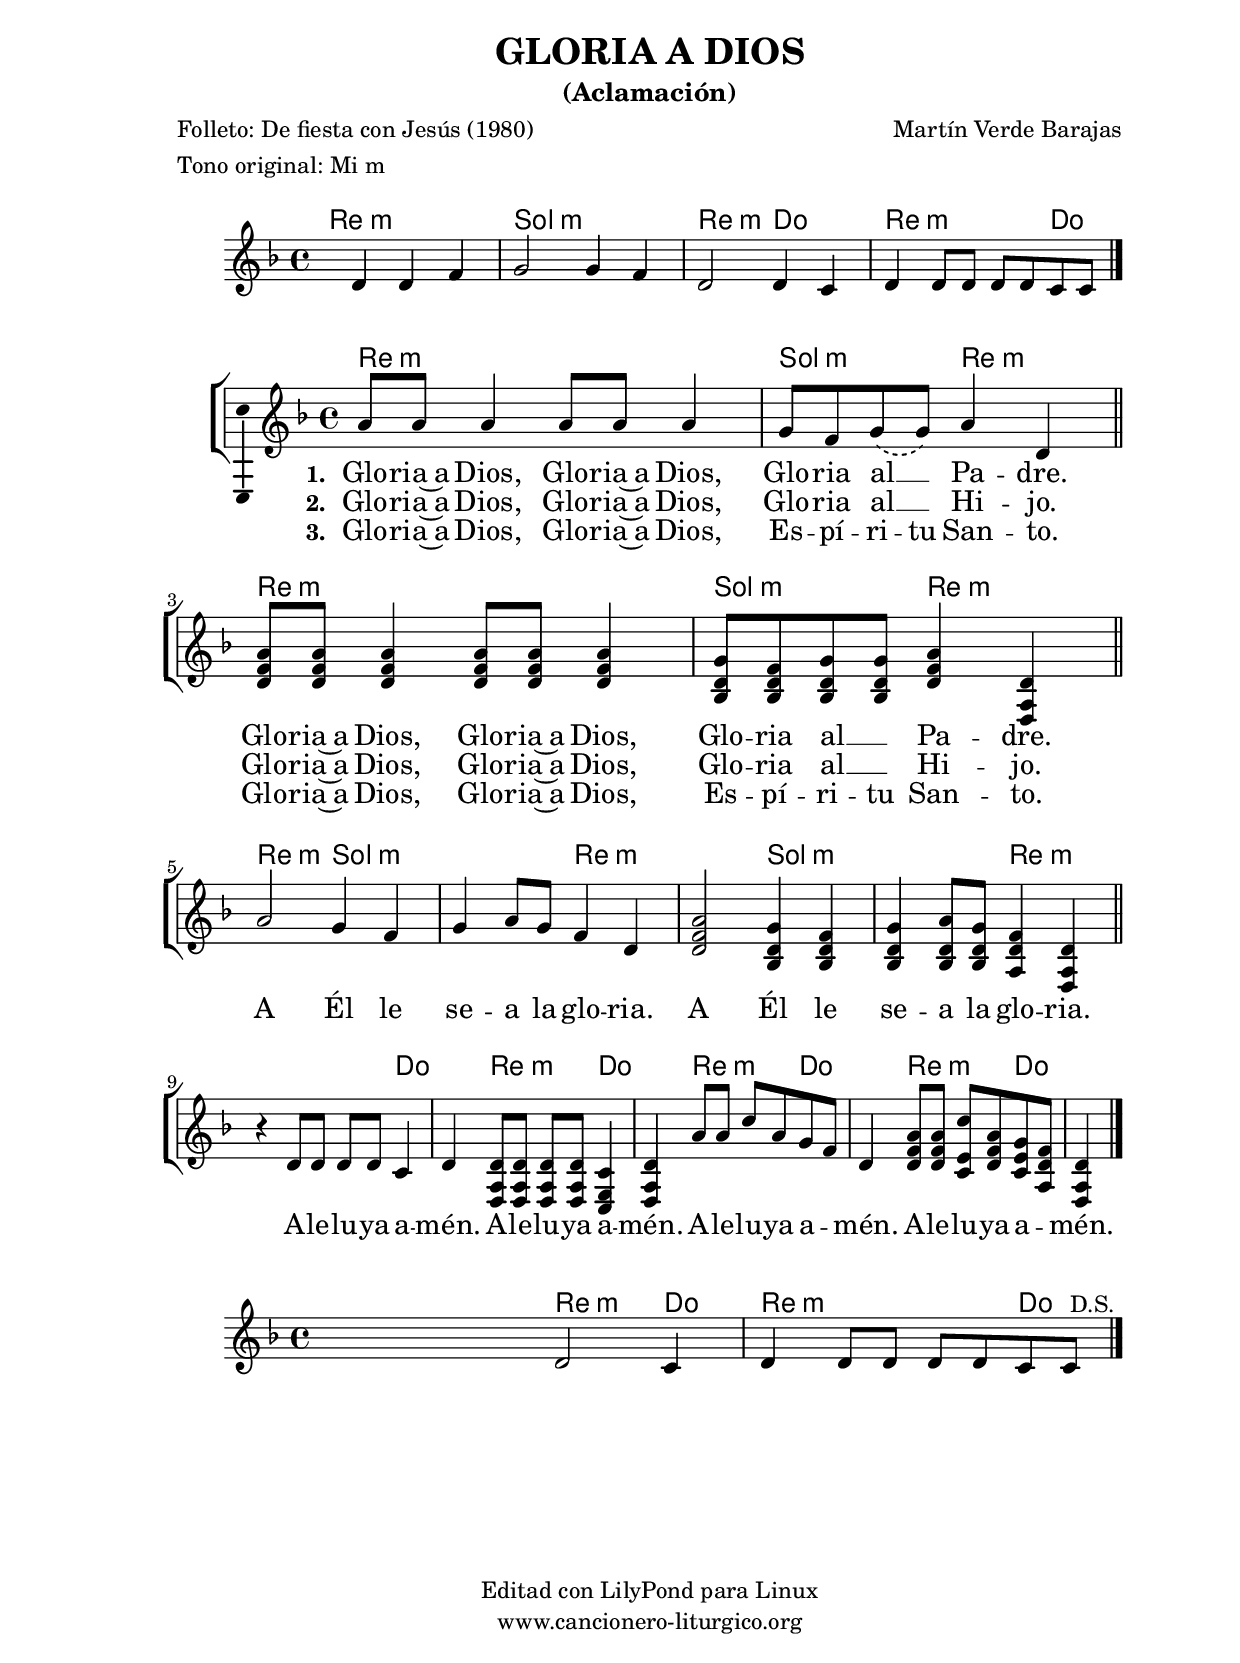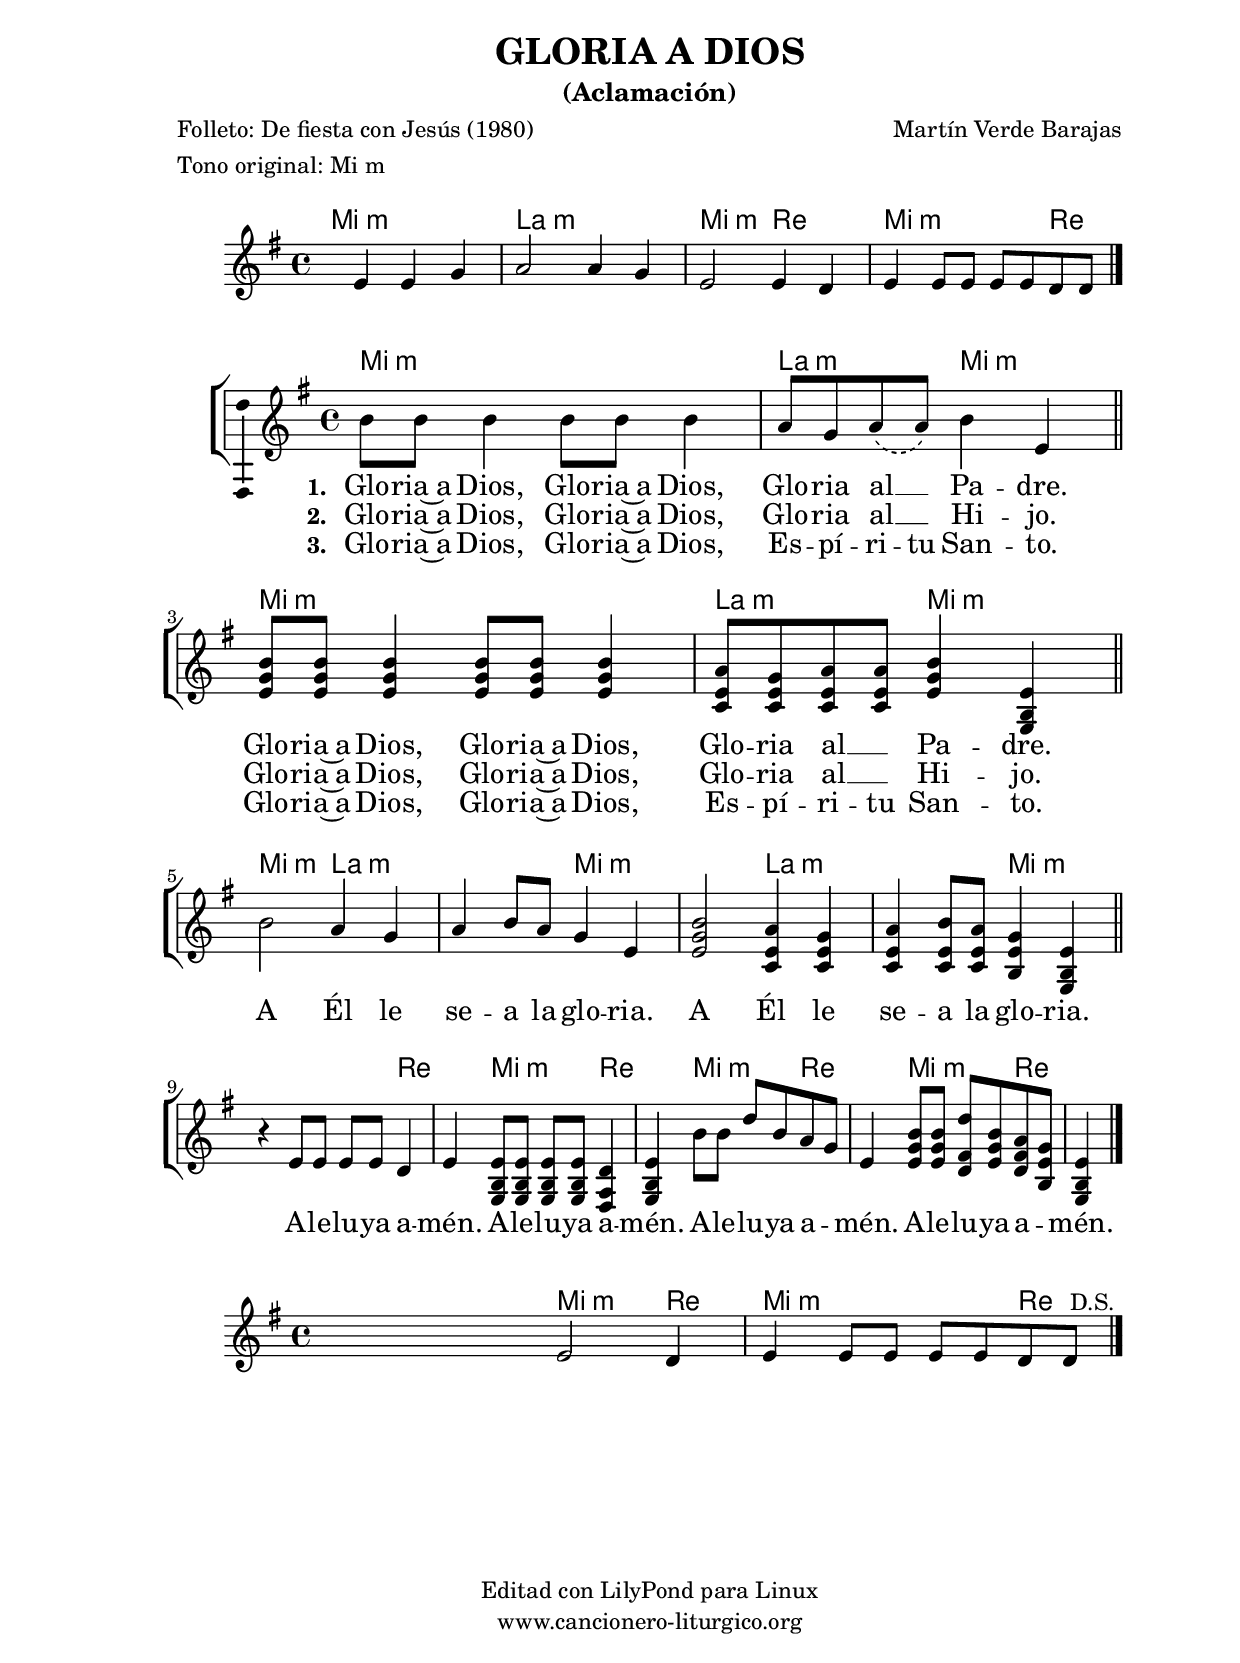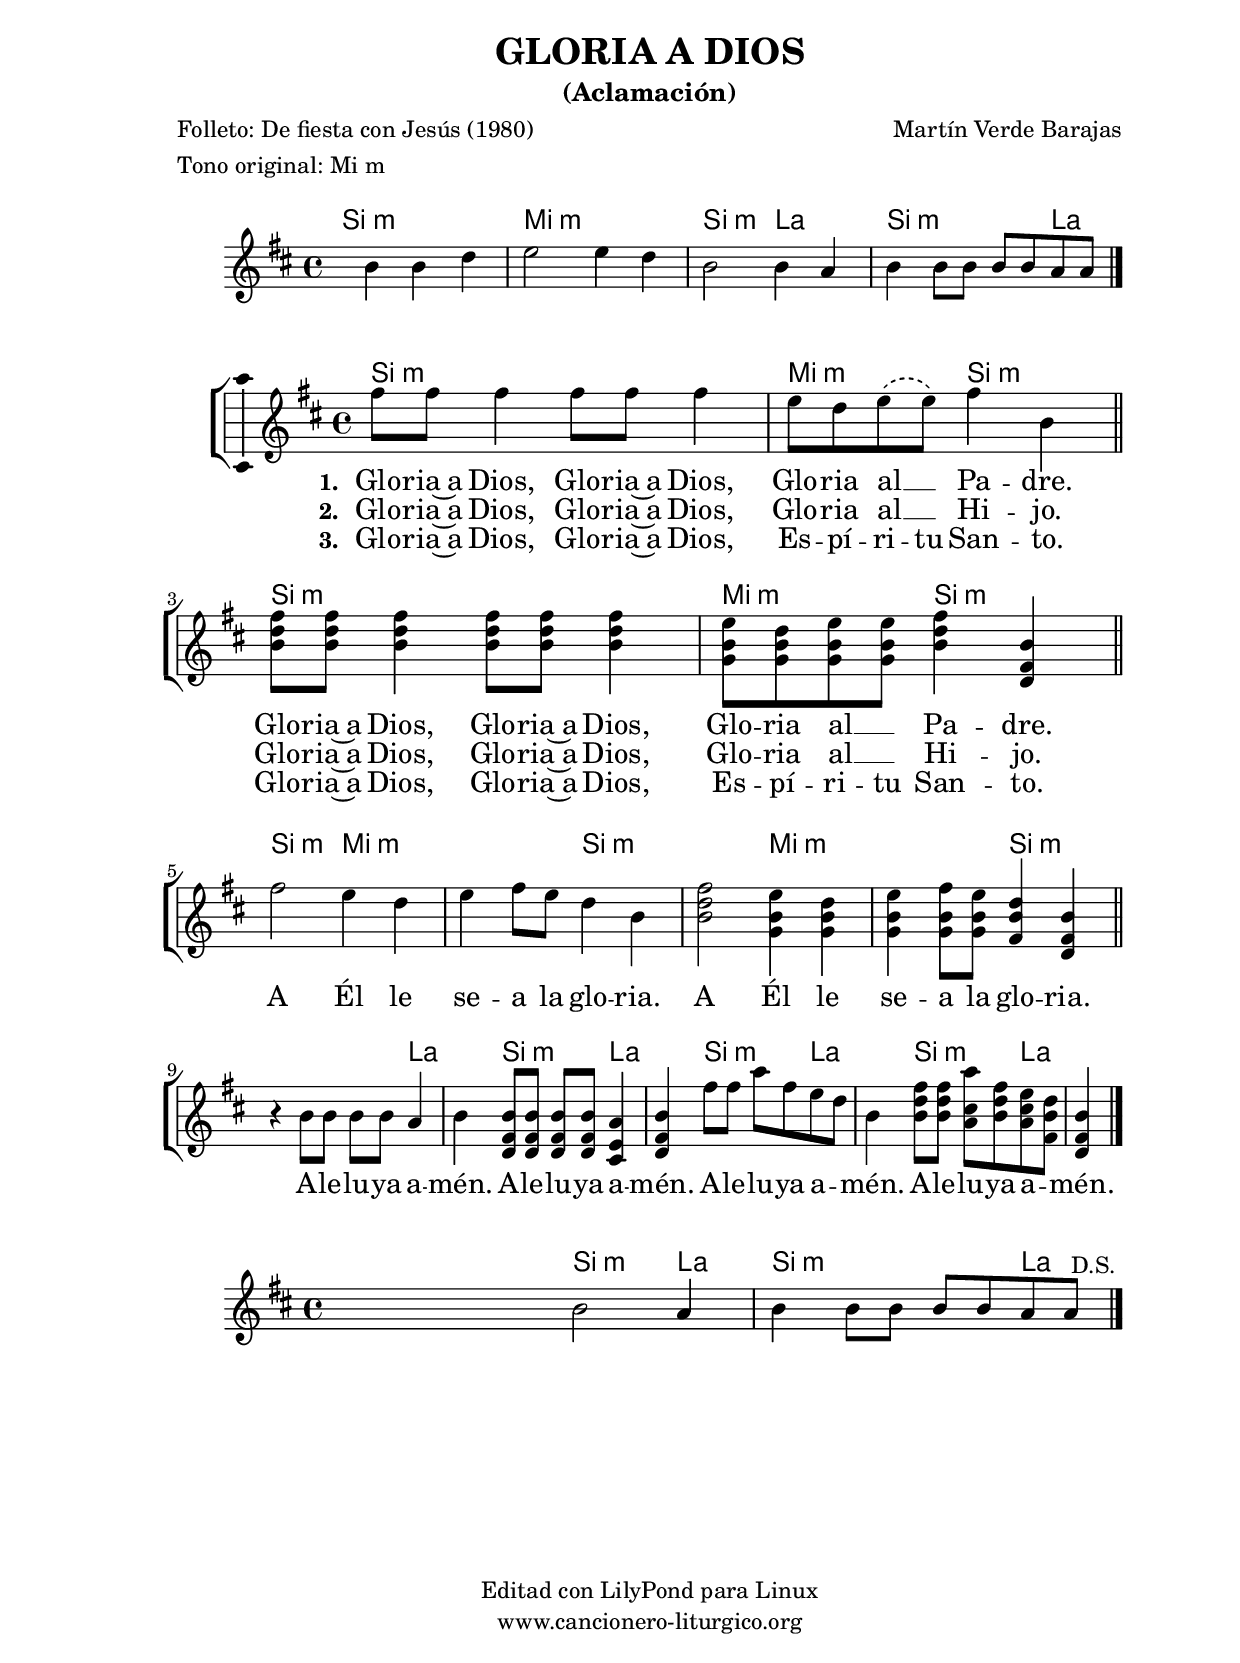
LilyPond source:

%
%para convertir .midi en .wav:
%timidity filename.midi -Ow -o finename.wav
%
%
%Para convertir de .wav a .mp3:
%lame -h -m j filename.wav
%
%
%para escuchar el midi:
%timidity nombrefichero.midi
%


%versión de lilypond para la que se ha escrito esta partitura:
\version "2.16.0"

	%Tamaño papel
	#(set-default-paper-size "a4")
	%Tamaño partitura
	#(set-global-staff-size 20)
	%No responde al pulsar sobre una nota
	#(ly:set-option 'point-and-click #f)

%parámetros del encabezamiento:
\header {
	title = "GLORIA A DIOS"
	subtitle = "(Aclamación)"
	composer = "Martín Verde Barajas"
	poet = "Folleto: De fiesta con Jesús (1980)"
%%%	meter = "Canciones Carismáticas del mundo"
	meter = "Tono original: Mi m"
	arranger = ""
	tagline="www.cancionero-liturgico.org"
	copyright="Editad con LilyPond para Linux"
	}

%parámetros asociados al papel:
\paper  {
	oddHeaderMarkup = \markup {\fill-line { \on-the-fly #not-first-page \fromproperty #'header:title \on-the-fly #not-first-page \fromproperty #'header:composer }}
	evenHeaderMarkup = \markup {\fill-line { \fromproperty #'header:composer \fromproperty #'header:title }}
	#(set-paper-size "a4")
	print-page-number = ##f
	first-page-number = 1
	print-first-page-number = ##f
%	head-separation = 3.0 \cm
	top-margin = 2.0 \cm
	bottom-margin = 0.5\cm
%%%	bottom-margin = -2.0\cm
	left-margin = 3.0 \cm
	line-width = 16.0 \cm 
	indent = 8\mm
	interscoreline = 2.\mm
	between-system-space = 15\mm
%	para que las partituras no llenen la hoja:
	ragged-bottom = ##t
%	idem para la última hoja:
	ragged-last-bottom = ##f
%	para que las partituras llenen el ancho del papel:
	ragged-last = ##f
	after-title-space = 2.5 \cm
%page-count=1
%system-count=8

	%Flexible Vertical Spacing
%	markup-markup-spacing =
%	#'((basic-distance . 15) (minimum-distance . 15) (padding . 3))
	markup-system-spacing =
	#'((basic-distance . 15) (minimum-distance . 15) (padding . 3))
	system-system-spacing =
	#'((basic-distance . 15) (minimum-distance . 15) (padding . 3))
	score-system-spacing =
	#'((basic-distance . 15) (minimum-distance . 15) (padding . 5))
%	top-system-spacing = % header
%	#'((basic-distance . 8) (minimum-distance . 0) (padding . 0))
%	top-markup-spacing =
%	#'((basic-distance . 20) (minimum-distance . 20) (padding . 0))
	last-bottom-spacing = % footer
	#'((basic-distance . 5) (minimum-distance . 5) (padding . 0))
%	score-markup-spacing =
%	#'((basic-distance . 16) (minimum-distance . 13) (padding . 0))

	}


%parámetros que afectan a toda la partitura:
global =  {
	%clave de sol (G):
	\clef G
	%armadura:
	\transpose e d
	\key e \minor
	\tempo 4=118
	\set Score.tempoHideNote = ##t
	}


acordesintro = {
	\italianChords
	\chordmode {
	\transpose e d
{

e1:m a:m e2:m d e2.:m d4

}
}
}

melodiaintro = 

	\transpose e d
{
	\relative c'{
	\time 4/4

s4 e4 e g
a2 a4 g
e2 e4 d
e4 e8 e e e d d

\bar "|."
}
}

acordes = {
	\italianChords
	\chordmode {
	\transpose e d
{

e1:m a2:m e:m
e1:m a2:m e:m

e2:m a:m a:m e:m e2:m a:m a:m e:m

s4 e2:m d4
s4 e2:m d4
s4 e2:m d4
s4 e2:m d4

	}
	}
}

melodia =

	\transpose e d
{

	\relative c''{
	\time 4/4

\phrasingSlurDashed

b8 b b4 b8 b b4
a8 g a \( a \) b4 e,

\bar "||"

<e g b>8 <e g b> <e g b>4 <e g b>8 <e g b> <e g b>4
<c e a>8 <c e g> <c e a> <c e a> <e g b>4 <g, b e>

\bar "||"
\break

b'2 a4 g
a4 b8 a g4 e

<e g b>2 <c e a>4 <c e g>
<c e a>4 <c e b'>8 <c e a> <b e g>4 <g b e>

\bar "||"

r4
e'8 e e e d4
e4

<g, b e>8 <g b e> <g b e> <g b e> <fis a d>4
<g b e>4

b'8 b d b a g
e4

<e g b>8 <e g b> <d fis d'> <e g b> <d fis a> <b e g>
<g b e>4

	\bar "|."

	}
	}

acordesfinal = {
	\italianChords
	\chordmode {
	\transpose e d
{

s4 e2:m d4 e2.:m d4

}
}
}

melodiafinal = 

	\transpose e d
{
	\relative c'{
	\time 4/4

s4 e2 d4
e4 e8 e e e d d^" D.S. "
\bar "|."
}
}

texto = \lyricmode {
\set stanza =#"1. " Glo -- ria~a Dios, Glo -- ria~a Dios,
Glo -- ria al __ _ Pa -- dre.
Glo -- ria~a Dios, Glo -- ria~a Dios,
Glo -- ria al __ _ Pa -- dre.
A Él le se -- a la glo -- ria.
A Él le se -- a la glo -- ria.
A -- le -- lu -- ya a -- mén.
A -- le -- lu -- ya a -- mén.
A -- le -- lu -- ya a -- _ mén.
A -- le -- lu -- ya a -- _ mén.

	}

textodos = \lyricmode {
\set stanza =#"2. " Glo -- ria~a Dios, Glo -- ria~a Dios,
Glo -- ria al __ _ Hi -- jo.
Glo -- ria~a Dios, Glo -- ria~a Dios,
Glo -- ria al __ _ Hi -- jo.

	}

textotres = \lyricmode {
\set stanza =#"3. " Glo -- ria~a Dios, Glo -- ria~a Dios,
Es -- pí -- ri -- tu San -- to.
Glo -- ria~a Dios, Glo -- ria~a Dios,
Es -- pí -- ri -- tu San -- to.

	}


acordesintroStaff = \context ChordNames = acordesintroStaff <<
	\set chordChanges = ##t
	\acordesintro
	>>

acordesStaff = \context ChordNames = acordesStaff <<
	\set chordChanges = ##t
	\acordes
	>>

acordesfinalStaff = \context ChordNames = acordesfinalStaff <<
	\set chordChanges = ##t
	\acordesfinal
	>>


vozintroStaff = \context Voice = vozintroStaff
<<
	\override Staff.StaffSymbol #'staff-space = #(magstep -0.35)
	\set Staff.midiInstrument = #"english horn"
	\set Staff.midiMinimumVolume = #0.7
	\set Staff.midiMaximumVolume = #0.9
	\global
	\melodiaintro
	>>

vozStaff = \context Voice = vozStaff
\with {\consists "Ambitus_engraver"}
<<
%	\set Staff.instrumentName = ""
%	\set Staff.shortInstrumentName = ""
%	\set Staff.midiInstrument = #"cbrinet"
%	\set Staff.midiInstrument = #"cello"
%	\set Staff.midiInstrument = #"flute"
	\set Staff.midiInstrument = #"electric guitar (jazz)"
%	\set Staff.midiInstrument = #"english horn"
%	\set Staff.midiInstrument = #"violin"
%	\set Staff.midiInstrument = #"glockenspiel"
	\set Staff.midiMinimumVolume = #0.7
	\set Staff.midiMaximumVolume = #0.9
	\global
	\melodia
	>>

vozfinalStaff = \context Voice = vozfinalStaff
<<
	\override Staff.StaffSymbol #'staff-space = #(magstep -0.35)
	\set Staff.midiInstrument = #"english horn"
	\set Staff.midiMinimumVolume = #0.7
	\set Staff.midiMaximumVolume = #0.9
	\global
	\melodiafinal
	>>


textoStaff = \context Lyrics = textoStaff <<
	\lyricsto vozStaff \texto
	>>

textodosStaff = \context Lyrics = textodosStaff <<
	\lyricsto vozStaff \textodos
	>>

textotresStaff = \context Lyrics = textotresStaff <<
	\lyricsto vozStaff \textotres
	>>


\book {
	\score {
		\context ChoirStaff {
%			\override StaffGroup.SystemStartBracket #'collapse-height = #1
%			\override Score.SystemStartBar #'collapse-height = #1
			<<
			\acordesintroStaff
			\vozintroStaff
			>>
			}
		\layout {
	    		\context {
				\Lyrics
				\override LyricText #'font-size = #2
				}
	   		 \context {
				\Score
				\override StaffSymbol #'staff-space = #(magstep +3)
				}
			}
		}
	\score {
		\context ChoirStaff {
			\override StaffGroup.SystemStartBracket #'collapse-height = #1
			\override Score.SystemStartBar #'collapse-height = #1
			<<
			\acordesStaff
			\vozStaff
			\textoStaff
			\textodosStaff
			\textotresStaff
			>>
			}
		\layout {
	    		\context {
				\Lyrics
				\override LyricText #'font-size = #2
				}
	   		 \context {
				\Score
				\override StaffSymbol #'staff-space = #(magstep +3)
				}
			}
		}
	\score {
		\context ChoirStaff {
%			\override StaffGroup.SystemStartBracket #'collapse-height = #1
%			\override Score.SystemStartBar #'collapse-height = #1
			<<
			\acordesfinalStaff
			\vozfinalStaff
			>>
			}
		\layout {
	    		\context {
				\Lyrics
				\override LyricText #'font-size = #2
				}
	   		 \context {
				\Score
				\override StaffSymbol #'staff-space = #(magstep +3)
				}
			}
		}
	\score {
		\unfoldRepeats
		\context ChoirStaff {
			<<
			\acordesintroStaff
			\vozintroStaff
			>>
			<<
			\acordesStaff
			\vozStaff
			>>
			<<
			\acordesfinalStaff
			\vozfinalStaff
			>>
			}
		\midi {
	  		\context {
	  			\Score
				tempoWholesPerMinute = #(ly:make-moment 70 4)
				}
			}
		}
	}



#(define output-suffix "C")
\book {
	\score {
		\context ChoirStaff {
%			\override StaffGroup.SystemStartBracket #'collapse-height = #1
%			\override Score.SystemStartBar #'collapse-height = #1
\transpose c d
			<<
			\acordesintroStaff
			\vozintroStaff
			>>
			}
		\layout {
	    		\context {
				\Lyrics
				\override LyricText #'font-size = #2
				}
	   		 \context {
				\Score
				\override StaffSymbol #'staff-space = #(magstep +3)
				}
			}
		}
	\score {
		\context ChoirStaff {
			\override StaffGroup.SystemStartBracket #'collapse-height = #1
			\override Score.SystemStartBar #'collapse-height = #1
\transpose c d
			<<
			\acordesStaff
			\vozStaff
			\textoStaff
			\textodosStaff
			\textotresStaff
			>>
			}
		\layout {
	    		\context {
				\Lyrics
				\override LyricText #'font-size = #2
				}
	   		 \context {
				\Score
				\override StaffSymbol #'staff-space = #(magstep +3)
				}
			}
		}
	\score {
		\context ChoirStaff {
%			\override StaffGroup.SystemStartBracket #'collapse-height = #1
%			\override Score.SystemStartBar #'collapse-height = #1
\transpose c d
			<<
			\acordesfinalStaff
			\vozfinalStaff
			>>
			}
		\layout {
	    		\context {
				\Lyrics
				\override LyricText #'font-size = #2
				}
	   		 \context {
				\Score
				\override StaffSymbol #'staff-space = #(magstep +3)
				}
			}
		}
	}

#(define output-suffix "S")
\book {
	\score {
		\context ChoirStaff {
%			\override StaffGroup.SystemStartBracket #'collapse-height = #1
%			\override Score.SystemStartBar #'collapse-height = #1
\transpose c a
			<<
			\acordesintroStaff
			\vozintroStaff
			>>
			}
		\layout {
	    		\context {
				\Lyrics
				\override LyricText #'font-size = #2
				}
	   		 \context {
				\Score
				\override StaffSymbol #'staff-space = #(magstep +3)
				}
			}
		}
	\score {
		\context ChoirStaff {
			\override StaffGroup.SystemStartBracket #'collapse-height = #1
			\override Score.SystemStartBar #'collapse-height = #1
\transpose c a
			<<
			\acordesStaff
			\vozStaff
			\textoStaff
			\textodosStaff
			\textotresStaff
			>>
			}
		\layout {
	    		\context {
				\Lyrics
				\override LyricText #'font-size = #2
				}
	   		 \context {
				\Score
				\override StaffSymbol #'staff-space = #(magstep +3)
				}
			}
		}
	\score {
		\context ChoirStaff {
%			\override StaffGroup.SystemStartBracket #'collapse-height = #1
%			\override Score.SystemStartBar #'collapse-height = #1
\transpose c a
			<<
			\acordesfinalStaff
			\vozfinalStaff
			>>
			}
		\layout {
	    		\context {
				\Lyrics
				\override LyricText #'font-size = #2
				}
	   		 \context {
				\Score
				\override StaffSymbol #'staff-space = #(magstep +3)
				}
			}
		}
	}


